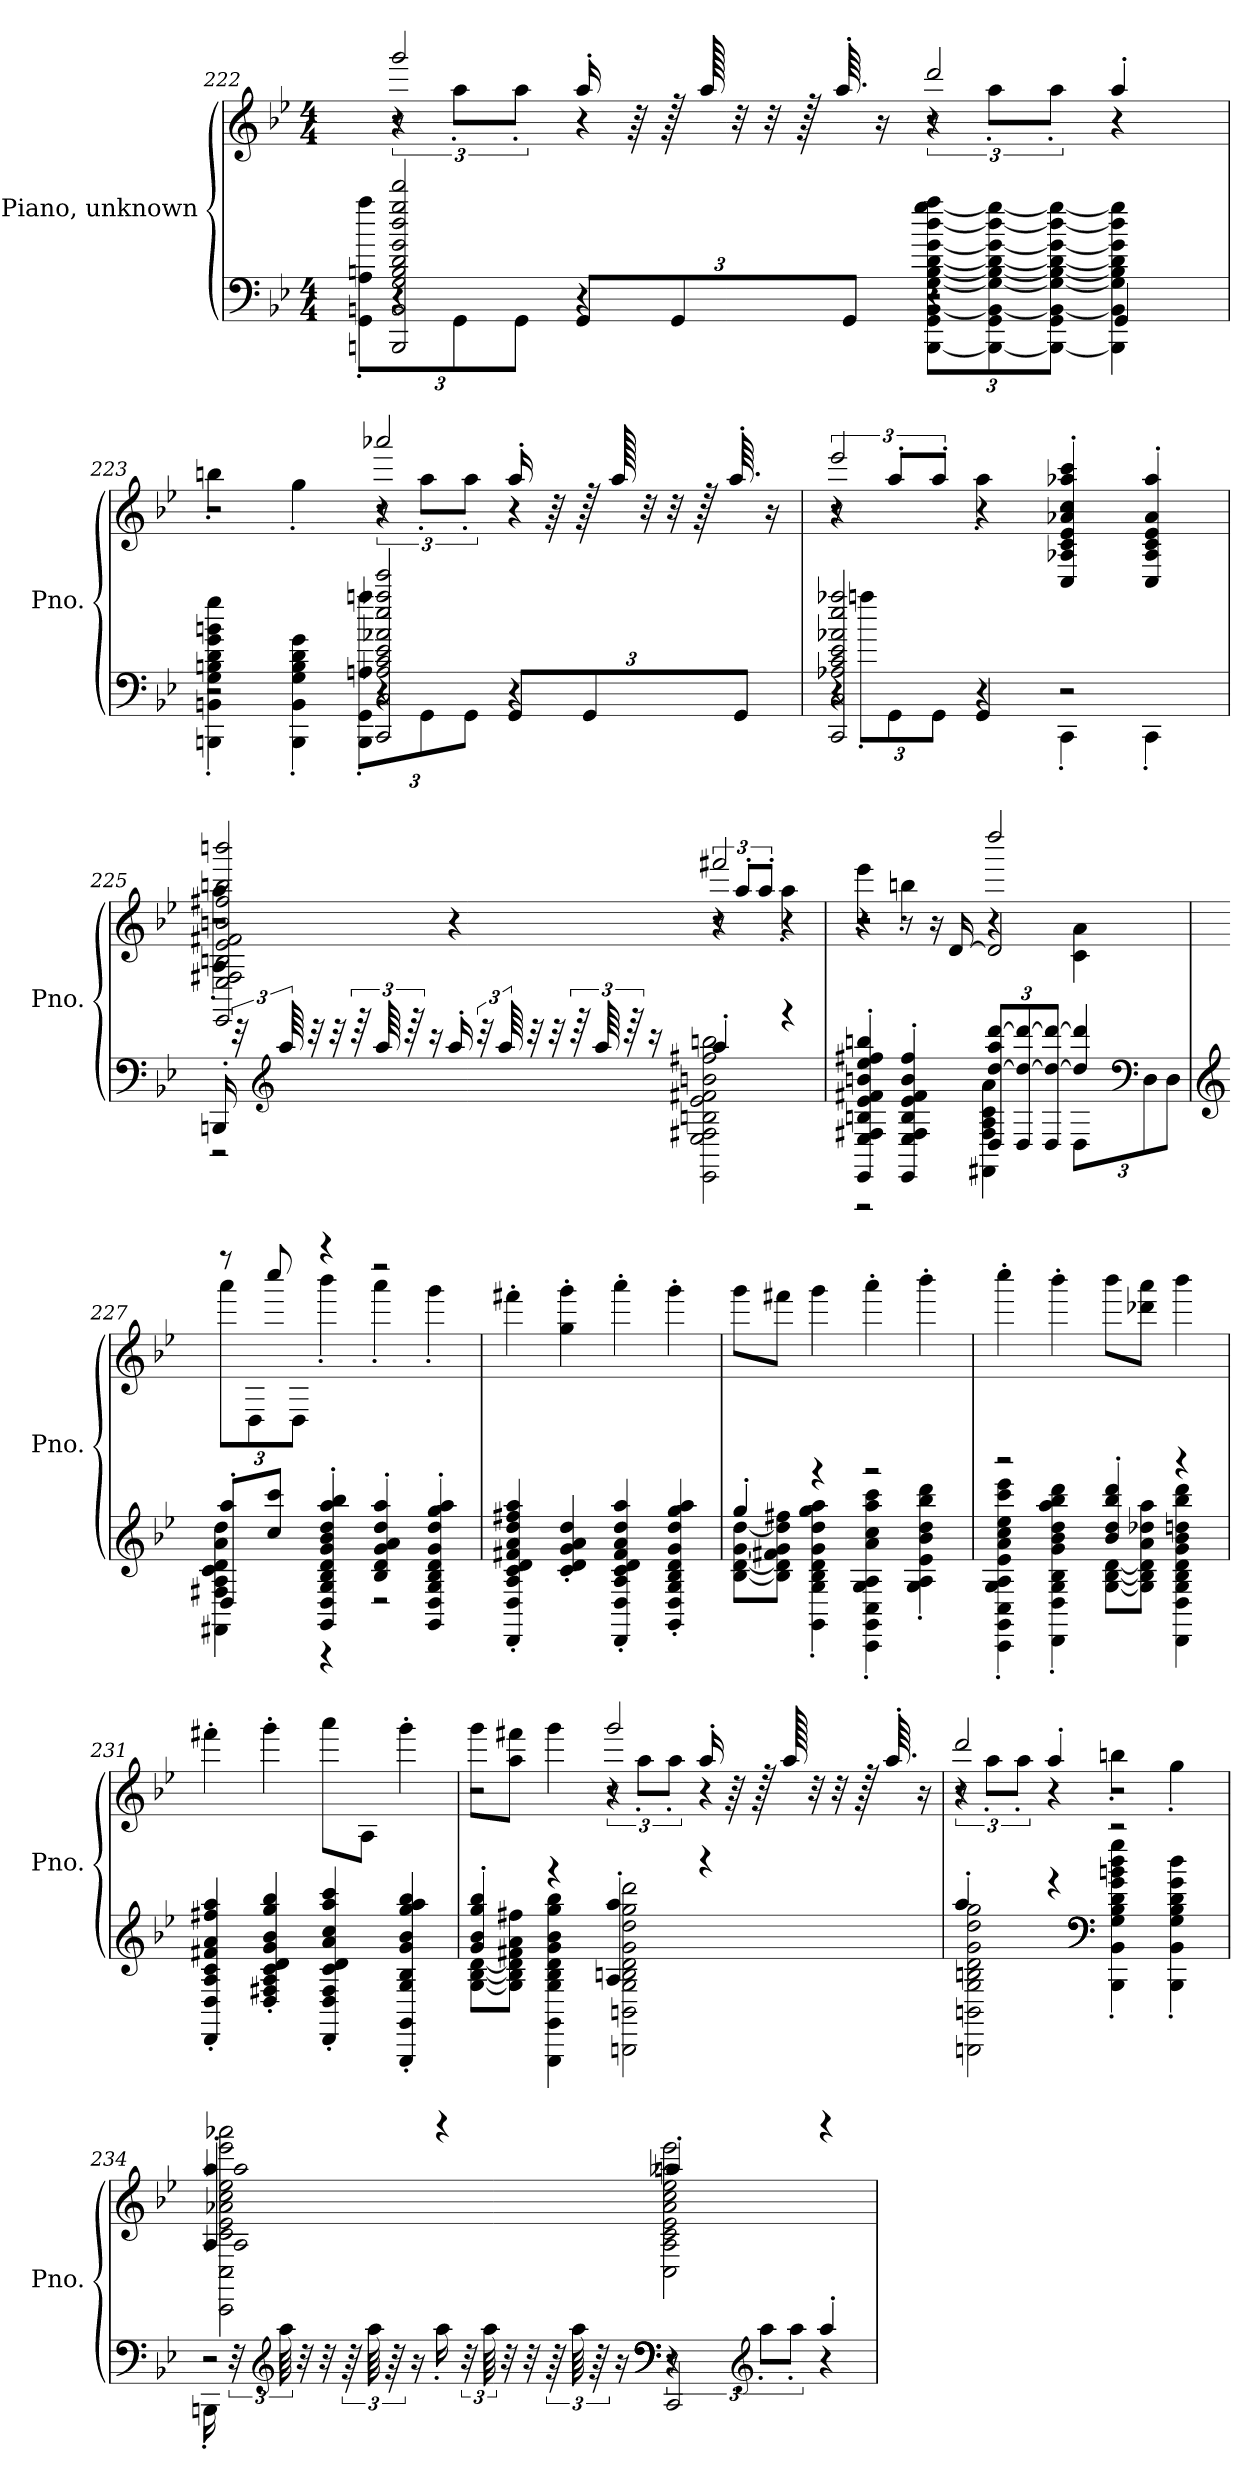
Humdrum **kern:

**kern	**kern
*part1	*part1
*staff2	*staff1
*I"Piano, unknown	*
*I'Pno.	*
!!LO:LB:g=z
*clefF4	*clefG2
*k[b-e-]	*k[b-e-]
*M4/4	*M4/4
=222	=222
*^	*
*	*Xbrackettup	*
*	*^	*^
*	*	*	*	*^
2BBBn/ 2BBn/ 2G/ 2Bn/ 2d/ 2g/ 2dd/ 2gg/ 2ddd/	12GG\' 12A\' 12aa\'L	4r	2ggg/	12r	4r
.	12GG\	.	.	12aa'\L	.
.	12GG\J	.	.	12aa'\J	.
.	4r	12GG/L	.	4r	16aa'/
.	.	.	.	.	64r
.	.	.	.	.	128r
.	.	12GG/	.	.	.
.	.	.	.	.	128aa/
.	.	.	.	.	32r
.	.	.	.	.	32r
.	.	.	.	.	128r
.	.	.	.	.	64.aa'/
.	.	12GG/J	.	.	.
.	.	.	.	.	16r
2r	[12BBB\ 12GG\ [12BB\ [12G\ [12B\ [12d\ [12g\ [12dd\ [12gg\ 12aa\L	4r	2ddd/	12r	4r
.	12BBB\_ 12GG\ 12BB\_ 12G\_ 12B\_ 12d\_ 12g\_ 12dd\_ 12gg\_	.	.	12aa'\L	.
.	12BBB\_ 12GG\ 12BB\_ 12G\_ 12B\_ 12d\_ 12g\_ 12dd\_ 12gg\_J	.	.	12aa'\J	.
.	4BBB\] 4BB\] 4G\] 4B\] 4d\] 4g\] 4dd\] 4gg\]	4GG/	.	4r	4aa'/
=223	=223	=223	=223	=223	=223
2r	4BBBn\' 4BBn\' 4G\' 4Bn\' 4d\' 4g\' 4bn\' 4gg\'	2r	2r	4bbn'\	2r
.	4BBB\' 4BB\' 4G\' 4B\' 4d\' 4g\'	.	.	4gg'\	.
2CC/ 2C/ 2A-X/ 2c/ 2e-/ 2a-X/ 2ee-/ 2aa-X/ 2eee-/	12BBB\' 12GG\' 12An\' 12aan\'L	4r	2aaa-X/	12r	4r
.	12GG\	.	.	12aa'\L	.
.	12GG\J	.	.	12aa'\J	.
.	4r	12GG/L	.	4r	16aa'/
.	.	.	.	.	64r
.	.	.	.	.	128r
.	.	12GG/	.	.	.
.	.	.	.	.	128aa/
.	.	.	.	.	32r
.	.	.	.	.	32r
.	.	.	.	.	128r
.	.	.	.	.	64.aa'/
.	.	12GG/J	.	.	.
.	.	.	.	.	16r
!!LO:LB:g=z	!!	!!
=224	=224	=224	=224	=224	=224
2CC/ 2C/ 2A-X/ 2c/ 2e-/ 2a-X/ 2ee-/ 2aa-X/	12aan'\L	4r	2eee-/	4r	12r
.	12GG\	.	.	.	12aa'/L
.	12GG\J	.	.	.	12aa'/J
.	4r	4GG/	.	4aa'\	4r
2r	4CC'\	2r	2r	2r	4C/' 4A-X/' 4c/' 4e-/' 4a-X/' 4cc/' 4aa-X/' 4ccc/'
.	4CC'\	.	.	.	4C/' 4A-/' 4c/' 4e-/' 4a-/' 4aa-/'
*	*v	*v	*	*	*
=225	=225	=225	=225	=225
16BBBn'/	2r	2r	4A\' 4aa\'	2EE-/ 2E-/ 2F#X/ 2Bn/ 2e-/ 2f#X/ 2bn/ 2ff#X/ 2bbn/ 2bbbn/
*brackettup	*	*	*	*
48r	.	.	.	.
*clefG2	*	*	*	*
96aa/	.	.	.	.
32r	.	.	.	.
32r	.	.	.	.
96r	.	.	.	.
96aa/	.	.	.	.
96r	.	.	.	.
16r	.	.	.	.
16aa'/	.	.	4r	.
48r	.	.	.	.
96aa/	.	.	.	.
32r	.	.	.	.
32r	.	.	.	.
96r	.	.	.	.
96aa/	.	.	.	.
96r	.	.	.	.
16r	.	.	.	.
4aa'/	2EE-\ 2E-\ 2F#X\ 2Bn\ 2e-\ 2f#X\ 2bn\ 2ff#X\ 2bbn\	2fff#X/	4r	12r
.	.	.	.	12aa'/L
.	.	.	.	12aa'/J
4r	.	.	4aa'\	4r
!!LO:LB:g=z	!!	!!
=226	=226	=226	=226	=226
4EE-/' 4E-/' 4F#X/' 4Bn/' 4e-/' 4f#X/' 4bn/' 4ee-/' 4ff#X/' 4bbn/'	2r	2r	4eee-'\	4r
4EE-/' 4E-/' 4F#/' 4B/' 4e-/' 4f#/' 4b/' 4ff#/'	.	.	4bbn'\	8r
.	.	.	.	16r
.	.	.	.	[16d/
*Xbrackettup	*	*	*	*
12D/ [12dd/ 12aa/ [12ddd/L	4FF#X\ 4F#\ 4A\ 4c\ 4a\	2dddd/	4r	2d/]
12D/ 12dd/_ 12ddd/_	.	.	.	.
12D/ 12dd/_ 12ddd/_J	.	.	.	.
4dd/] 4ddd/]	12D\L	.	4c\ 4a\	.
*clefF4	*	*	*	*
.	12D\	.	.	.
.	12D\J	.	.	.
*	*	*v	*v	*v
=227	=227	=227
*clefG2	*	*
*	*	*^
*	*	*	*Xbrackettup
8D/' 8aa/'L	4FF#X\ 4F#X\ 4A\ 4c\ 4d\ 4a\ 4dd\	8r	12aaa\L
.	.	.	12D\
8cc/ 8ccc/J	.	8cccc/	.
.	.	.	12D\J
4GG/' 4D/' 4G/' 4B-/' 4d/' 4g/' 4b-/' 4dd/' 4aa/' 4bb-/'	4r	4r	4bbb-'\
4B-/' 4d/' 4g/' 4a/' 4dd/' 4aa/'	2r	2r	4aaa'\
4GG/' 4D/' 4G/' 4B-/' 4d/' 4g/' 4dd/' 4gg/' 4aa/'	.	.	4ggg'\
*v	*v	*	*
*	*v	*v
=228	=228
4DD/' 4D/' 4A/' 4c/' 4d/' 4f#X/' 4a/' 4dd/' 4ff#X/' 4aa/'	4fff#X'\
4c/' 4d/' 4g/' 4a/' 4dd/'	4gg\' 4ggg\'
4DD/' 4D/' 4A/' 4c/' 4d/' 4f#/' 4a/' 4dd/' 4aa/'	4aaa'\
4GG/' 4D/' 4G/' 4B-/' 4d/' 4g/' 4dd/' 4gg/' 4aa/'	4ggg'\
!!LO:LB:g=z
=229	=229
*^	*
4gg'/	[8B-\ [8d\ [8g\ [8dd\L	8ggg\L
.	8B-\] 8d\] 8f#X\ 8g\] 8dd\] 8ff#X\J	8fff#X\J
4r	4GG\' 4G\' 4B-\' 4d\' 4g\' 4dd\' 4gg\' 4aa\'	4ggg\
2r	4CC\' 4GG\' 4C\' 4G\' 4A\' 4a\' 4cc\' 4aa\' 4ccc\'	4aaa'\
.	4G\' 4A\' 4e-\' 4b-\' 4dd\' 4bb-\' 4ddd\'	4bbb-'\
=230	=230	=230
2r	4CC\' 4GG\' 4C\' 4G\' 4A\' 4e-\' 4a\' 4cc\' 4ee-\' 4ccc\' 4eee-\'	4cccc'\
.	4DD\' 4D\' 4G\' 4B-\' 4g\' 4b-\' 4dd\' 4aa\' 4bb-\' 4ddd\'	4bbb-'\
4b-/' 4dd/' 4bb-/' 4ddd/'	[8G\ [8B-\ [8d\L	8bbb-\L
.	8G\] 8B-\] 8d\] 8a\ 8dd-X\ 8aa\J	8ddd-X\ 8aaa\J
4r	4DD\ 4D\ 4G\ 4B-\ 4d\ 4g\ 4b-\ 4ddn\ 4bb-\ 4ddd\	4bbb-\
*v	*v	*
=231	=231
4DD/' 4D/' 4A/' 4c/' 4f#X/' 4a/' 4ff#X/' 4aa/'	4fff#X'\
4D/' 4F#X/' 4A/' 4c/' 4d/' 4g/' 4b-/' 4gg/' 4bb-/'	4ggg'\
4DD/' 4D/' 4F#/' 4c/' 4d/' 4a/' 4cc/' 4aa/' 4ccc/'	8aaa\L
.	8A\J
4GGG/' 4GG/' 4G/' 4B-/' 4g/' 4b-/' 4gg/' 4aa/' 4bb-/'	4ggg'\
!!LO:LB:g=z
=232	=232
*^	*^
*	*	*	*^
4g/' 4b-/' 4gg/' 4bb-/'	[8G\ [8B-\ [8d\L	2r	8ggg\L	2r
.	8G\] 8B-\] 8d\] 8f#X\ 8a\ 8ff#X\J	.	8aa\ 8fff#X\J	.
4r	4GGG\ 4GG\ 4G\ 4B-\ 4d\ 4g\ 4b-\ 4gg\ 4bb-\	.	4ggg\	.
*	*	*	*brackettup	*
4A/' 4aa/'	2BBBn\ 2BBn\ 2G\ 2Bn\ 2d\ 2g\ 2dd\ 2gg\ 2ddd\	2ggg/	12r	4r
.	.	.	12aa'\L	.
.	.	.	12aa'\J	.
4r	.	.	4r	16aa'/
.	.	.	.	64r
.	.	.	.	128r
.	.	.	.	128aa/
.	.	.	.	32r
.	.	.	.	32r
.	.	.	.	128r
.	.	.	.	64.aa'/
.	.	.	.	16r
=233	=233	=233	=233	=233
4aa'/	2BBBn\ 2BBn\ 2G\ 2Bn\ 2d\ 2g\ 2dd\ 2gg\	2ddd/	12r	4r
.	.	.	12aa'\L	.
.	.	.	12aa'\J	.
4r	.	.	4r	4aa'/
*clefF4	*	*	*	*
2r	4BBB\' 4BB\' 4G\' 4B\' 4d\' 4g\' 4bn\' 4dd\' 4gg\'	2r	4bbn'\	2r
.	4BBB\' 4BB\' 4G\' 4B\' 4d\' 4g\' 4dd\'	.	4gg'\	.
*	*	*	*v	*v
!!LO:PB:g=z
=234	=234	=234	=234
*	*^	*	*
2r	16BBBn'\	2r	4A/' 4aa/'	2CC\ 2C\ 2A-X\ 2c\ 2e-\ 2a-X\ 2cc\ 2ee-\ 2aa-X\ 2eee-\ 2aaa-X\
*	*brackettup	*	*	*
.	48r	.	.	.
*clefG2	*	*	*	*
.	96aa\	.	.	.
.	32r	.	.	.
.	32r	.	.	.
.	96r	.	.	.
.	96aa\	.	.	.
.	96r	.	.	.
.	16r	.	.	.
.	16aa'\	.	4r	.
.	48r	.	.	.
.	96aa\	.	.	.
.	32r	.	.	.
.	32r	.	.	.
.	96r	.	.	.
.	96aa\	.	.	.
.	96r	.	.	.
.	16r	.	.	.
*clefF4	*	*	*	*
4r	12r	2CC/	4aan'/	2C\ 2A-\ 2c\ 2e-\ 2a-\ 2cc\ 2ee-\ 2aa-X\ 2eee-\
*clefG2	*	*	*	*
.	12aa'\L	.	.	.
.	12aa'\J	.	.	.
4aa'/	4r	.	4r	.
*v	*v	*v	*	*
*	*v	*v
=	=
*-	*-
